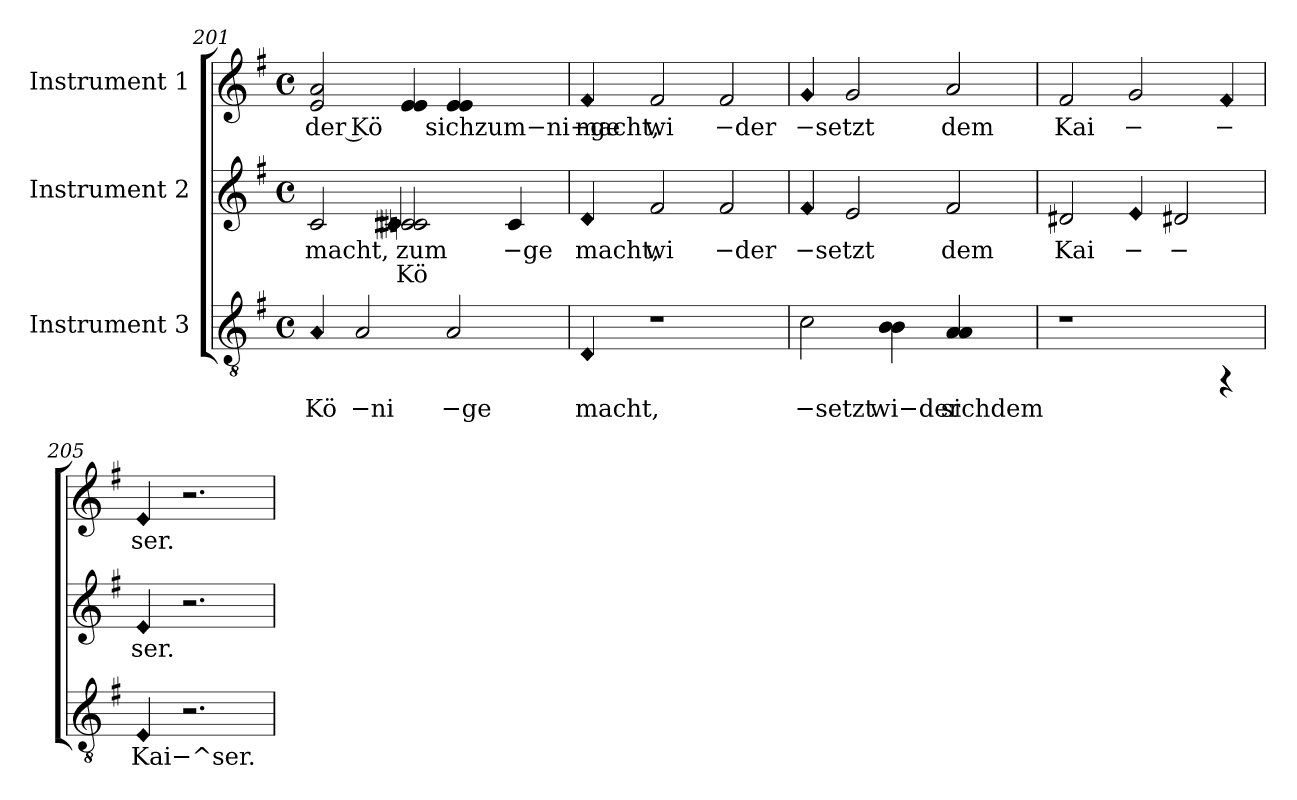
**kern	**text	**kern	**text	**text	**kern	**text
*part3	*part3	*part2	*part2	*part2	*part1	*part1
*staff3	*staff3	*staff2	*staff2	*staff2	*staff1	*staff1
*I"Instrument 3	*	*I"Instrument 2	*	*	*I"Instrument 1	*
*clefGv2	*	*clefG2	*	*	*clefG2	*
*k[f#]	*	*k[f#]	*	*	*k[f#]	*
*G:	*	*G:	*	*	*G:	*
*M4/4	*	*M4/4	*	*	*M4/4	*
*met(c)	*	*met(c)	*	*	*met(c)	*
=201	=201	=201	=201	=201	=201	=201
!LO:N:head=diamond	!LO:LY:b:cj	!	!LO:LY:b:rj	!LO:LY:b:rj	!	!LO:LY:b:cj
*	*	*^	*	*	*	*
4A/	Kö	2c/	2ryy	macht,	.	2e/ 2a/	der Kö
!	!LO:LY:b:cj	!	!	!	!	!	!
2A/	−ni	.	.	.	.	.	.
!	!	!	!	!LO:LY:b:rj	!LO:LY:b:rj	!	!LO:LY:b:cj
.	.	2c#X/ 2c/	4c#/	zum	Kö	4e/ 4e/	.
!	!LO:LY:b:cj	!	!	!	!	!	!LO:LY:b:cj
2A/	−ge	.	2ryy	.	.	4e/ 4e/	sichzum−ni−ge
!	!	!	!	!LO:LY:b:rj	!LO:LY:b:rj	!	!
.	.	4c#/	.	−ge	.	4ryy	.
*	*	*v	*v	*	*	*	*
!!LO:LB:g=z
=202	=202	=202	=202	=202	=202	=202
!LO:N:head=diamond	!LO:LY:b:cj	!LO:N:head=diamond	!LO:LY:b:rj	!	!LO:N:head=diamond	!LO:LY:b:cj
4D/	macht,	4d/	macht,	.	4f#/	macht,
!	!	!	!LO:LY:b:rj	!	!	!LO:LY:b:cj
1r	.	2f#/	wi	.	2f#/	wi
!	!	!	!LO:LY:b:rj	!	!	!LO:LY:b:cj
.	.	2f#/	−der	.	2f#/	−der
=203	=203	=203	=203	=203	=203	=203
!	!LO:LY:b:cj	!LO:N:head=diamond	!LO:LY:b:rj	!	!LO:N:head=diamond	!LO:LY:b:cj
2c\	−setzt	4f#/	−setzt	.	4g/	−setzt
.	.	2e/	.	.	2g/	.
!	!LO:LY:b:cj	!	!	!	!	!
4B\ 4B\	wi−der	.	.	.	.	.
!	!LO:LY:b:cj	!	!LO:LY:b:rj	!	!	!LO:LY:b:cj
4A/ 4A/	sichdem	2f#/	dem	.	2a/	dem
4ryy	.	.	.	.	.	.
=204	=204	=204	=204	=204	=204	=204
!	!	!	!LO:LY:b:rj	!	!	!LO:LY:b:cj
1r	.	2d#X/	Kai	.	2f#/	Kai
!	!	!LO:N:head=diamond	!LO:LY:b:rj	!	!	!LO:LY:b:cj
.	.	4e/	−	.	2g/	−
!	!	!	!LO:LY:b:rj	!	!	!
.	.	2d#X/	−	.	.	.
!	!	!	!	!	!LO:N:head=diamond	!LO:LY:b:cj
4rFF	.	.	.	.	4f#/	−
=205	=205	=205	=205	=205	=205	=205
!LO:N:head=diamond	!LO:LY:b:cj	!LO:N:head=diamond	!LO:LY:b:rj	!	!LO:N:head=diamond	!LO:LY:b:cj
4E/	Kai−^ser.	4e/	ser.	.	4e/	ser.
2.r	.	2.r	.	.	2.r	.
=	=	=	=	=	=	=
*-	*-	*-	*-	*-	*-	*-
